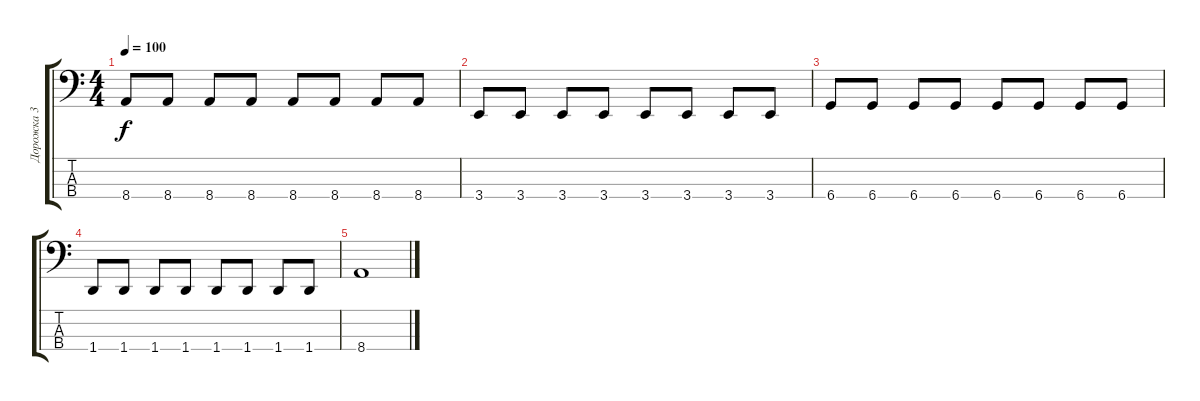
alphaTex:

\track ("Дорожка 3" "Дорожка 3") {instrument electricbassfinger}
\staff {score tabs}
\tuning (Gb2 Db2 Ab1 Db1) {hide}
\ts (4 4)
\tempo 100
\clef f4
\ks c
8.4.8{dy f} 8.4.8 8.4.8 8.4.8 8.4.8 8.4.8 8.4.8 8.4.8 |
3.4.8 3.4.8 3.4.8 3.4.8 3.4.8 3.4.8 3.4.8 3.4.8 |
6.4.8 6.4.8 6.4.8 6.4.8 6.4.8 6.4.8 6.4.8 6.4.8 |
1.4.8 1.4.8 1.4.8 1.4.8 1.4.8 1.4.8 1.4.8 1.4.8 |
8.4.1
